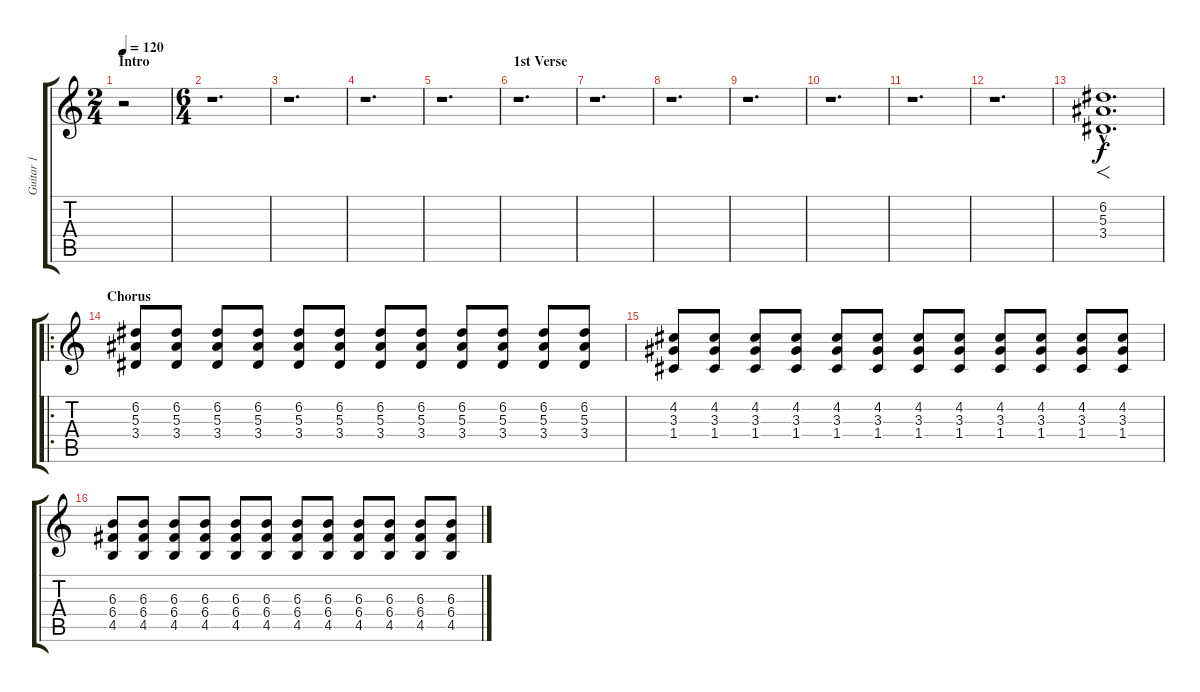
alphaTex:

\track ("Guitar 1" "Guitar 1") {instrument distortionguitar}
\staff {score tabs}
\tuning (D4 A3 F3 C3 G2 C2) {hide}
\ts (2 4)
\section ("" "Intro")
\tempo 120
\clef g2
\ks c
r.2{dy f instrument distortionguitar} |
\ts (6 4)
r.1{d} |
r.1{d} |
r.1{d} |
r.1{d} |
\section ("" "1st Verse")
r.1{d} |
r.1{d} |
r.1{d} |
r.1{d} |
r.1{d} |
r.1{d} |
r.1{d} |
(6.2{hac} 5.3{hac} 3.4{hac}).1{f d} |
\ro
\section ("" "Chorus")
(6.2 5.3 3.4).8 (6.2 5.3 3.4).8 (6.2 5.3 3.4).8 (6.2 5.3 3.4).8 (6.2 5.3 3.4).8 (6.2 5.3 3.4).8 (6.2 5.3 3.4).8 (6.2 5.3 3.4).8 (6.2 5.3 3.4).8 (6.2 5.3 3.4).8 (6.2 5.3 3.4).8 (6.2 5.3 3.4).8 |
(4.2 3.3 1.4).8 (4.2 3.3 1.4).8 (4.2 3.3 1.4).8 (4.2 3.3 1.4).8 (4.2 3.3 1.4).8 (4.2 3.3 1.4).8 (4.2 3.3 1.4).8 (4.2 3.3 1.4).8 (4.2 3.3 1.4).8 (4.2 3.3 1.4).8 (4.2 3.3 1.4).8 (4.2 3.3 1.4).8 |
(6.3 6.4 4.5).8 (6.3 6.4 4.5).8 (6.3 6.4 4.5).8 (6.3 6.4 4.5).8 (6.3 6.4 4.5).8 (6.3 6.4 4.5).8 (6.3 6.4 4.5).8 (6.3 6.4 4.5).8 (6.3 6.4 4.5).8 (6.3 6.4 4.5).8 (6.3 6.4 4.5).8 (6.3 6.4 4.5).8
